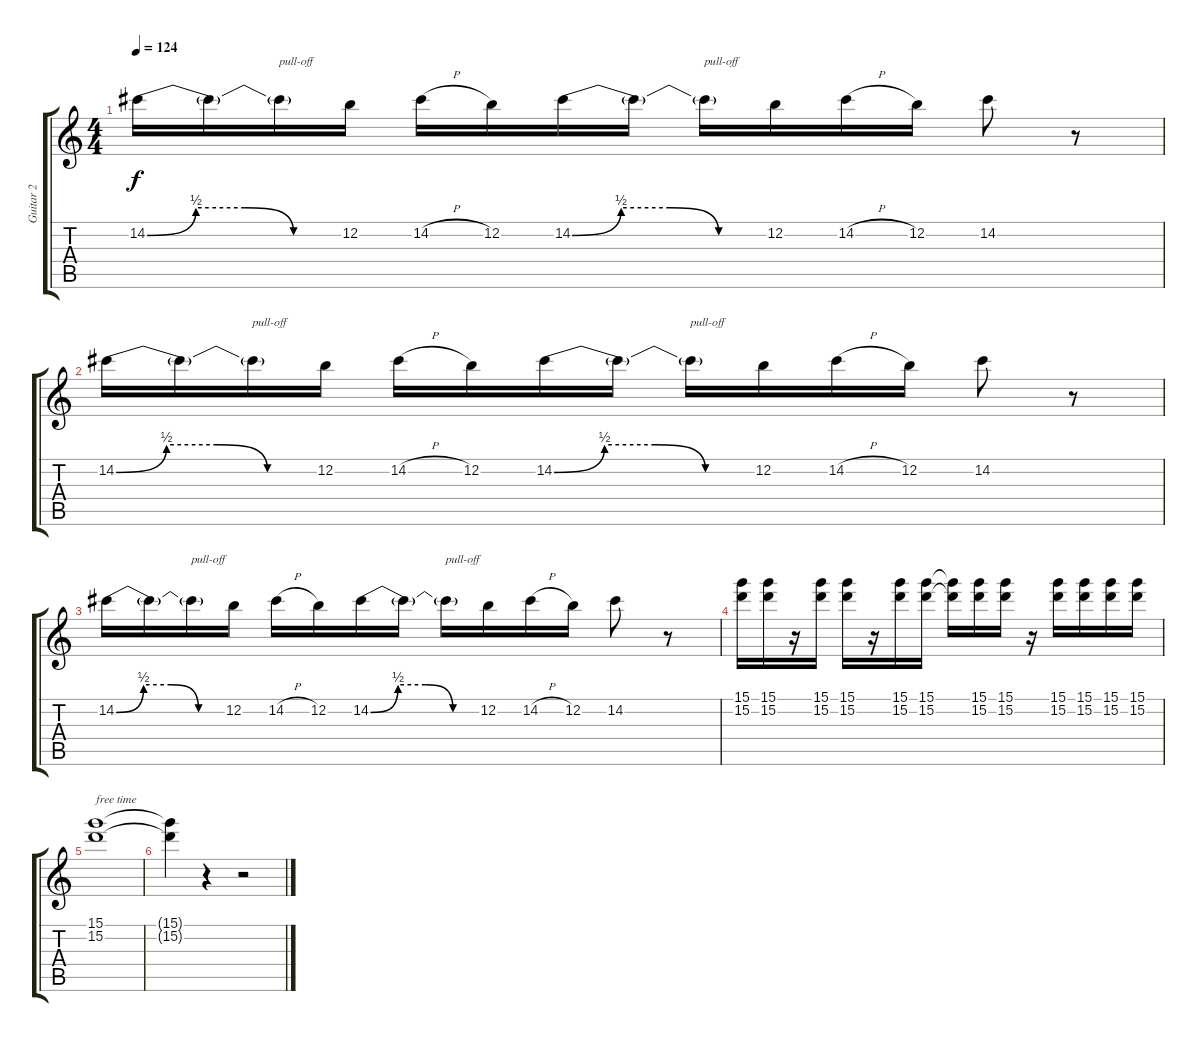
\track ("Guitar 2" "Guitar 2") {instrument overdrivenguitar}
\staff {score tabs}
\tuning (E4 B3 G3 D3 A2 E2) {hide}
\ts (4 4)
\tempo 124
\clef g2
\ks c
14.2{be (custom 0 0 15 2 30 2 45 0 60 0)}.16{dy f} 14.2{t}.16 14.2{t}.16{txt "pull-off"} 12.2.16 14.2{h}.16 12.2.16 14.2{be (custom 0 0 15 2 30 2 45 0 60 0)}.16 14.2{t}.16 14.2{t}.16{txt "pull-off"} 12.2.16 14.2{h}.16 12.2.16 14.2.8 r.8 |
14.2{be (custom 0 0 15 2 30 2 45 0 60 0)}.16 14.2{t}.16 14.2{t}.16{txt "pull-off"} 12.2.16 14.2{h}.16 12.2.16 14.2{be (custom 0 0 15 2 30 2 45 0 60 0)}.16 14.2{t}.16 14.2{t}.16{txt "pull-off"} 12.2.16 14.2{h}.16 12.2.16 14.2.8 r.8 |
14.2{be (custom 0 0 15 2 30 2 45 0 60 0)}.16 14.2{t}.16 14.2{t}.16{txt "pull-off"} 12.2.16 14.2{h}.16 12.2.16 14.2{be (custom 0 0 15 2 30 2 45 0 60 0)}.16 14.2{t}.16 14.2{t}.16{txt "pull-off"} 12.2.16 14.2{h}.16 12.2.16 14.2.8 r.8 |
(15.1 15.2).16 (15.1 15.2).16 r.16 (15.1 15.2).16 (15.1 15.2).16 r.16 (15.1 15.2).16 (15.1 15.2).16 (15.1{t} 15.2{t}).16 (15.1 15.2).16 (15.1 15.2).16 r.16 (15.1 15.2).16 (15.1 15.2).16 (15.1 15.2).16 (15.1 15.2).16 |
(15.1 15.2).1{txt "free time"} |
(15.1{t} 15.2{t}).4 r.4 r.2
